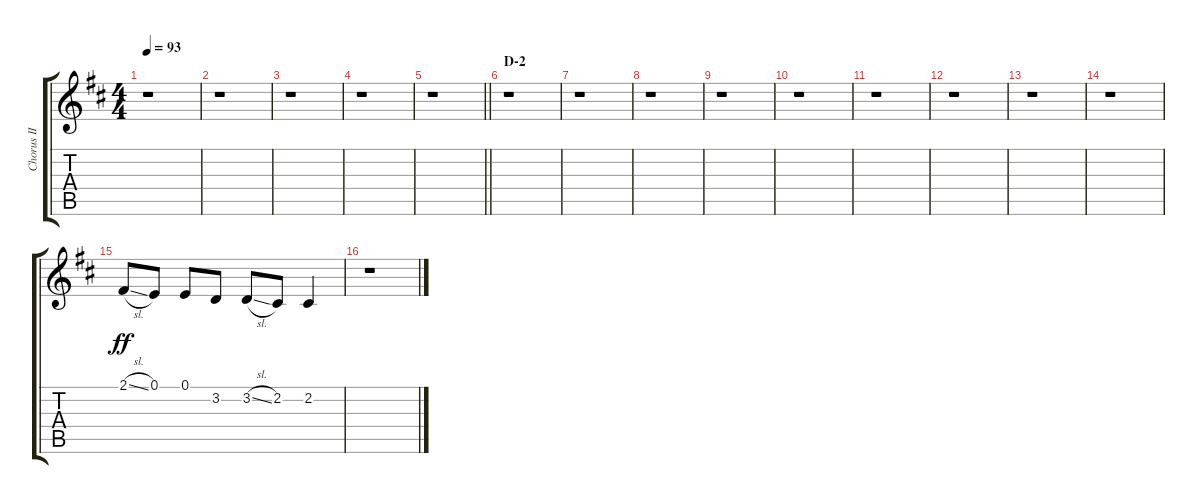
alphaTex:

\track ("Chorus II" "Chorus II") {instrument voiceoohs}
\staff {score tabs}
\tuning (E4 B3 G3 D3 A2 E2) {hide}
\ts (4 4)
\tempo 93
\clef g2
\ks d
r.1{dy ff} |
r.1 |
r.1 |
r.1 |
\barLineRight lightlight
r.1 |
\section ("" "D-2")
r.1 |
r.1 |
r.1 |
r.1 |
r.1 |
r.1 |
r.1 |
r.1 |
r.1 |
2.1{sl}.8 0.1.8 0.1.8 3.2.8 3.2{sl}.8 2.2.8 2.2.4 |
r.1
